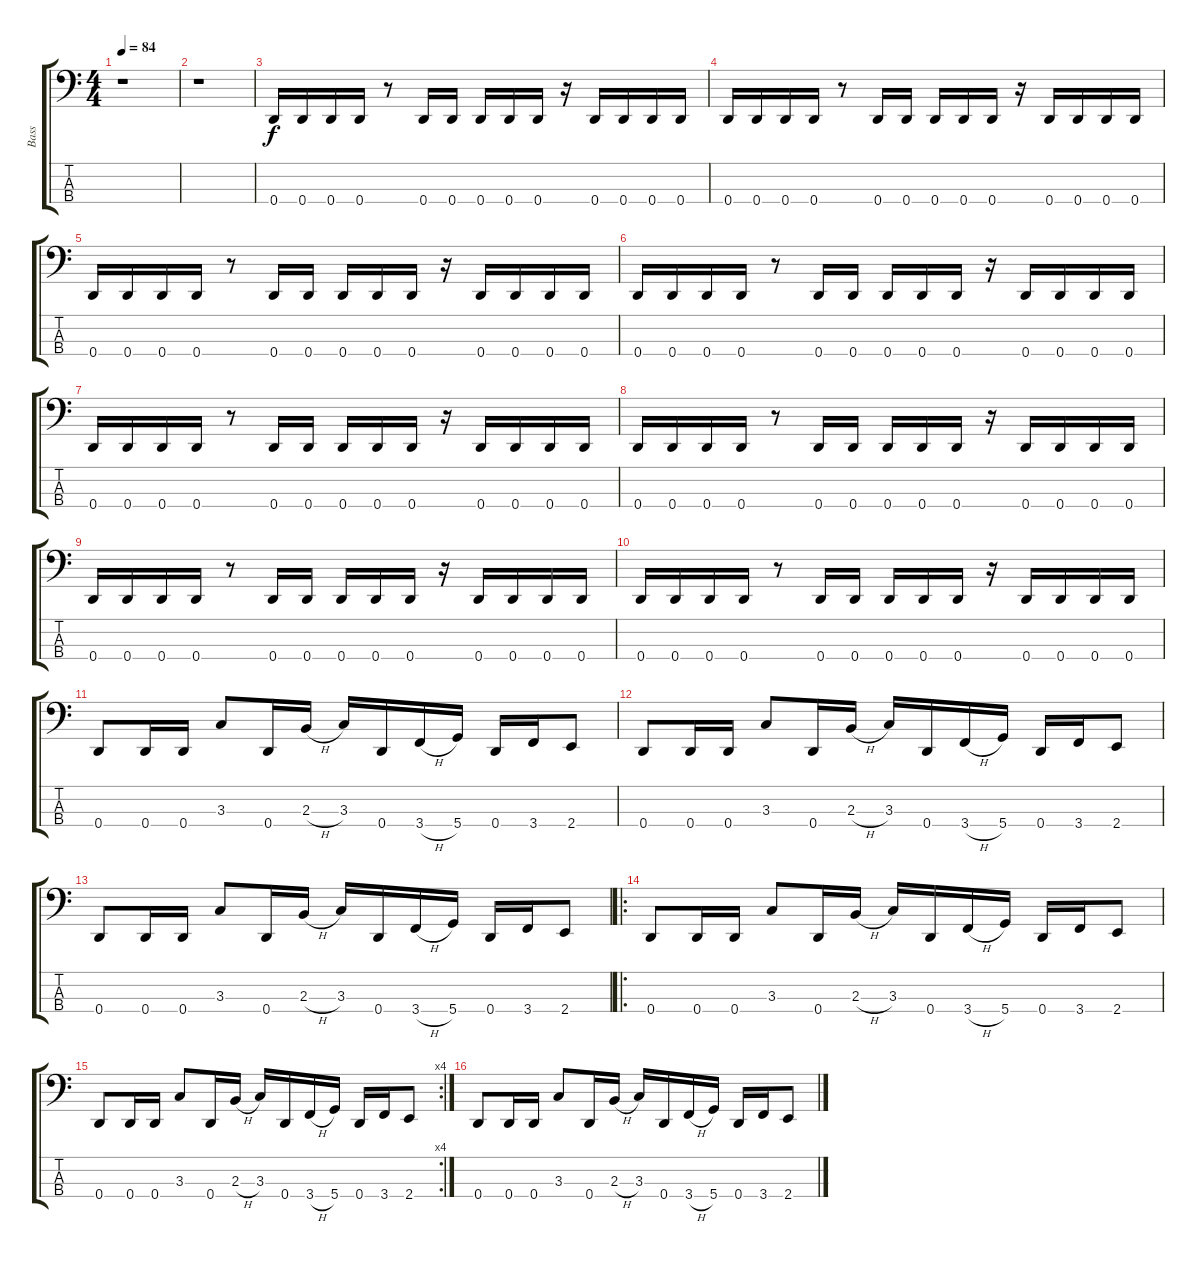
\track ("Bass" "Bass") {instrument electricbassfinger}
\staff {score tabs}
\tuning (G2 D2 A1 D1) {hide}
\ts (4 4)
\tempo 84
\clef f4
\ks c
r.1{dy f} |
r.1 |
0.4.16 0.4.16 0.4.16 0.4.16 r.8 0.4.16 0.4.16 0.4.16 0.4.16 0.4.16 r.16 0.4.16 0.4.16 0.4.16 0.4.16 |
0.4.16 0.4.16 0.4.16 0.4.16 r.8 0.4.16 0.4.16 0.4.16 0.4.16 0.4.16 r.16 0.4.16 0.4.16 0.4.16 0.4.16 |
0.4.16 0.4.16 0.4.16 0.4.16 r.8 0.4.16 0.4.16 0.4.16 0.4.16 0.4.16 r.16 0.4.16 0.4.16 0.4.16 0.4.16 |
0.4.16 0.4.16 0.4.16 0.4.16 r.8 0.4.16 0.4.16 0.4.16 0.4.16 0.4.16 r.16 0.4.16 0.4.16 0.4.16 0.4.16 |
0.4.16 0.4.16 0.4.16 0.4.16 r.8 0.4.16 0.4.16 0.4.16 0.4.16 0.4.16 r.16 0.4.16 0.4.16 0.4.16 0.4.16 |
0.4.16 0.4.16 0.4.16 0.4.16 r.8 0.4.16 0.4.16 0.4.16 0.4.16 0.4.16 r.16 0.4.16 0.4.16 0.4.16 0.4.16 |
0.4.16 0.4.16 0.4.16 0.4.16 r.8 0.4.16 0.4.16 0.4.16 0.4.16 0.4.16 r.16 0.4.16 0.4.16 0.4.16 0.4.16 |
0.4.16 0.4.16 0.4.16 0.4.16 r.8 0.4.16 0.4.16 0.4.16 0.4.16 0.4.16 r.16 0.4.16 0.4.16 0.4.16 0.4.16 |
0.4.8 0.4.16 0.4.16 3.3.8 0.4.16 2.3{h}.16 3.3.16 0.4.16 3.4{h}.16 5.4.16 0.4.16 3.4.16 2.4.8 |
0.4.8 0.4.16 0.4.16 3.3.8 0.4.16 2.3{h}.16 3.3.16 0.4.16 3.4{h}.16 5.4.16 0.4.16 3.4.16 2.4.8 |
0.4.8 0.4.16 0.4.16 3.3.8 0.4.16 2.3{h}.16 3.3.16 0.4.16 3.4{h}.16 5.4.16 0.4.16 3.4.16 2.4.8 |
\ro
0.4.8 0.4.16 0.4.16 3.3.8 0.4.16 2.3{h}.16 3.3.16 0.4.16 3.4{h}.16 5.4.16 0.4.16 3.4.16 2.4.8 |
\rc 4
0.4.8 0.4.16 0.4.16 3.3.8 0.4.16 2.3{h}.16 3.3.16 0.4.16 3.4{h}.16 5.4.16 0.4.16 3.4.16 2.4.8 |
0.4.8 0.4.16 0.4.16 3.3.8 0.4.16 2.3{h}.16 3.3.16 0.4.16 3.4{h}.16 5.4.16 0.4.16 3.4.16 2.4.8
